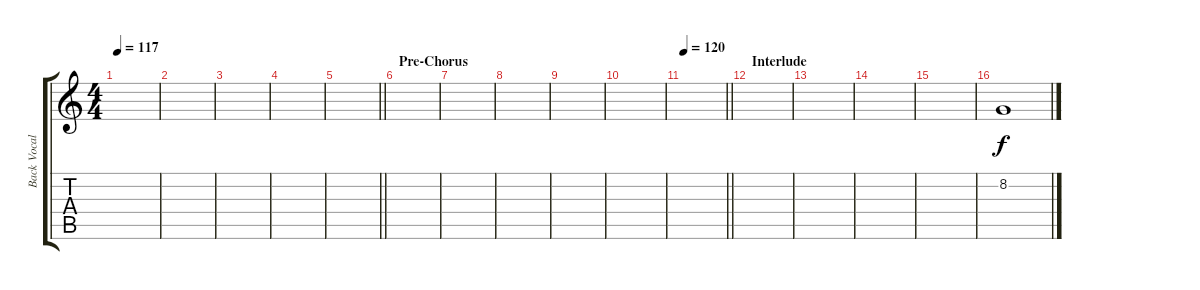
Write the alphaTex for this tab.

\track ("Back Vocals" "Back Vocal") {instrument tenorsax}
\staff {score tabs}
\tuning (E4 B3 G3 D3 A2 E2) {hide}
\ts (4 4)
\tempo 117
\clef g2
\ks c
|
|
|
|
\barLineRight lightlight
|
\section ("" "Pre-Chorus")
|
|
|
|
|
\tempo 120
\barLineRight lightlight
|
\section ("" "Interlude")
|
|
|
|
8.2.1
